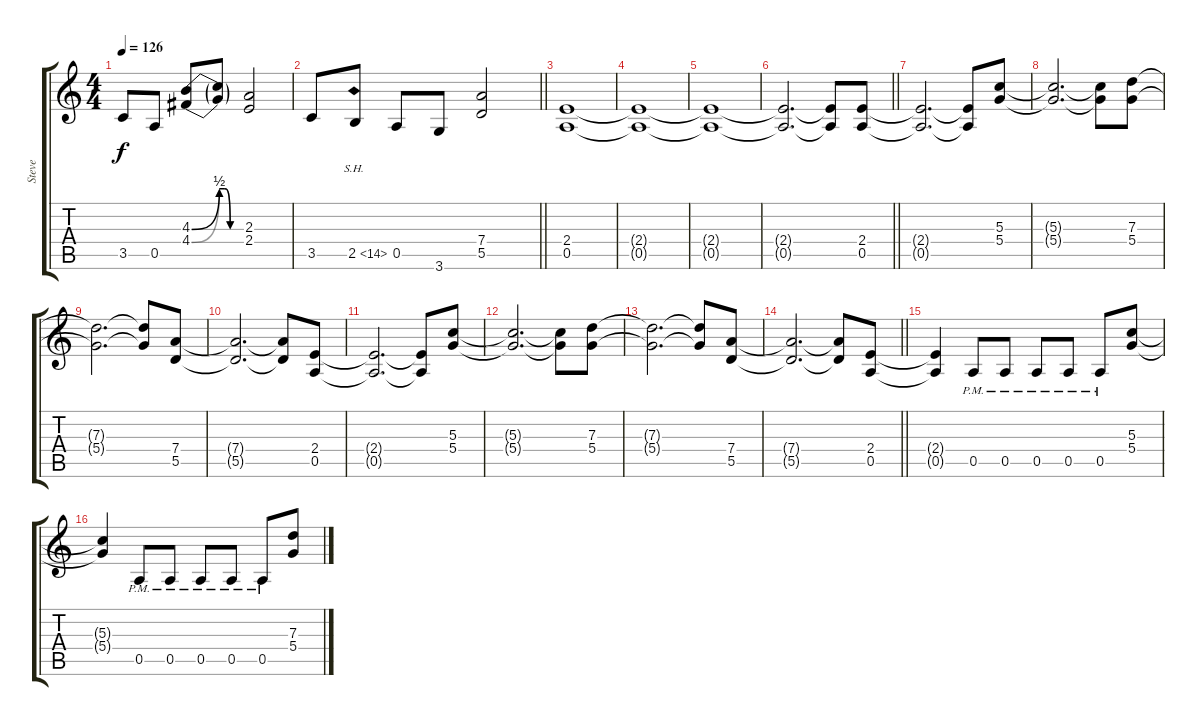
\track ("Steve" "Steve") {instrument distortionguitar}
\staff {score tabs}
\tuning (E4 B3 G3 D3 A2 E2) {hide}
\ts (4 4)
\tempo 126
\clef g2
\ks aminor
3.5.8{dy f} 0.5.8 (4.3{be (bend 0 0 60 2)} 4.4{be (bend 0 0 60 2)}).8 (4.3{be (custom 0 2 15 2 30 0 60 0) t} 4.4{be (custom 0 2 15 2 30 0 60 0) t}).8 (2.3 2.4).2 |
\barLineRight lightlight
3.5.8 2.5{sh 12}.8 0.5.8 3.6.8 (7.4 5.5).2 |
(2.4 0.5).1 |
(2.4{t} 0.5{t}).1 |
(2.4{t} 0.5{t}).1 |
\barLineRight lightlight
(2.4{t} 0.5{t}).2{d} (2.4{t} 0.5{t}).8 (2.4 0.5).8 |
(2.4{t} 0.5{t}).2{d} (2.4{t} 0.5{t}).8 (5.3 5.4).8 |
(5.3{t} 5.4{t}).2{d} (5.3{t} 5.4{t}).8 (7.3 5.4).8 |
(7.3{t} 5.4{t}).2{d} (7.3{t} 5.4{t}).8 (7.4 5.5).8 |
(7.4{t} 5.5{t}).2{d} (7.4{t} 5.5{t}).8 (2.4 0.5).8 |
(2.4{t} 0.5{t}).2{d} (2.4{t} 0.5{t}).8 (5.3 5.4).8 |
(5.3{t} 5.4{t}).2{d} (5.3{t} 5.4{t}).8 (7.3 5.4).8 |
(7.3{t} 5.4{t}).2{d} (7.3{t} 5.4{t}).8 (7.4 5.5).8 |
\barLineRight lightlight
(7.4{t} 5.5{t}).2{d} (7.4{t} 5.5{t}).8 (2.4 0.5).8 |
(2.4{t} 0.5{t}).4 0.5{pm}.8 0.5{pm}.8 0.5{pm}.8 0.5{pm}.8 0.5{pm}.8 (5.3 5.4).8 |
(5.3{t} 5.4{t}).4 0.5{pm}.8 0.5{pm}.8 0.5{pm}.8 0.5{pm}.8 0.5{pm}.8 (7.3 5.4).8
